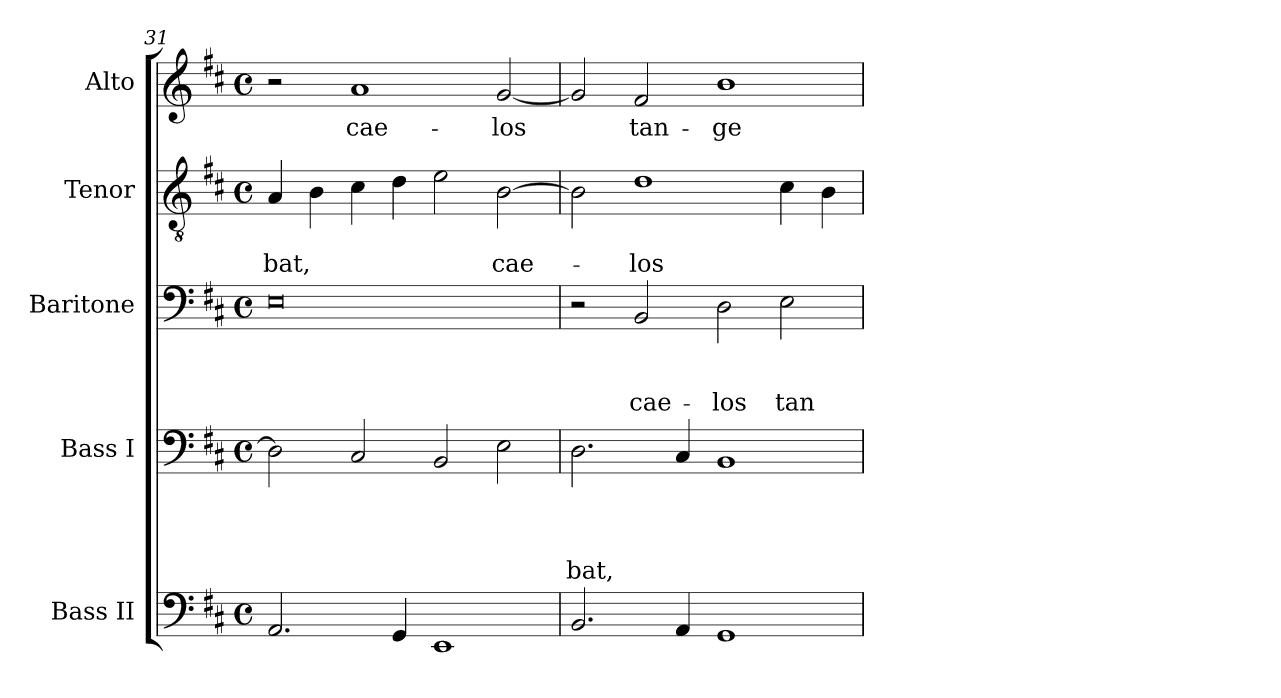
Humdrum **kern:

**kern	**kern	**text	**text	**text	**text	**kern	**text	**text	**text	**kern	**text	**text	**kern	**text
*part5	*part4	*part4	*part4	*part4	*part4	*part3	*part3	*part3	*part3	*part2	*part2	*part2	*part1	*part1
*staff5	*staff4	*staff4	*staff4	*staff4	*staff4	*staff3	*staff3	*staff3	*staff3	*staff2	*staff2	*staff2	*staff1	*staff1
*I"Bass II	*I"Bass I	*	*	*	*	*I"Baritone	*	*	*	*I"Tenor	*	*	*I"Alto	*
*clefF4	*clefF4	*	*	*	*	*clefF4	*	*	*	*clefGv2	*	*	*clefG2	*
*k[f#c#]	*k[f#c#]	*	*	*	*	*k[f#c#]	*	*	*	*k[f#c#]	*	*	*k[f#c#]	*
*D:	*D:	*	*	*	*	*D:	*	*	*	*D:	*	*	*D:	*
*M4/4	*M4/4	*	*	*	*	*M4/4	*	*	*	*M4/4	*	*	*M4/4	*
*met(c)	*met(c)	*	*	*	*	*met(c)	*	*	*	*met(c)	*	*	*met(c)	*
=31	=31	=31	=31	=31	=31	=31	=31	=31	=31	=31	=31	=31	=31	=31
!	!	!	!	!	!	!	!	!	!	!	!	!LO:LY:b	!	!
2.AA/	2D\]	.	.	.	.	0E	.	.	.	4A/	.	-bat,	2r	.
.	.	.	.	.	.	.	.	.	.	4B\	.	.	.	.
!	!	!	!	!	!	!	!	!	!	!	!	!	!	!LO:LY:b
.	2C#/	.	.	.	.	.	.	.	.	4c#\	.	.	1a	cae-
4GG/	.	.	.	.	.	.	.	.	.	4d\	.	.	.	.
1EE	2BB/	.	.	.	.	.	.	.	.	2e\	.	.	.	.
!	!	!	!	!	!	!	!	!	!	!	!	!LO:LY:b	!	!LO:LY:b
.	2E\	.	.	.	.	.	.	.	.	[<2B\	.	cae-	[<2g/	-los
!!LO:LB:g=z
=32	=32	=32	=32	=32	=32	=32	=32	=32	=32	=32	=32	=32	=32	=32
!	!	!	!	!	!LO:LY:b	!	!	!	!	!	!	!	!	!
2.BB/	2.D\	.	.	.	-bat,	2r	.	.	.	2B\]	.	.	2g/]	.
!	!	!	!	!	!	!	!	!	!LO:LY:b	!	!	!LO:LY:b	!	!LO:LY:b
.	.	.	.	.	.	2BB/	.	.	cae-	1d	.	-los	2f#/	tan-
4AA/	4C#/	.	.	.	.	.	.	.	.	.	.	.	.	.
!	!	!	!	!	!	!	!	!	!LO:LY:b	!	!	!	!	!LO:LY:b
1GG	1BB	.	.	.	.	2D\	.	.	-los	.	.	.	1b	-ge-
!	!	!	!	!	!	!	!	!	!LO:LY:b	!	!	!	!	!
.	.	.	.	.	.	2E\	.	.	tan-	4c#\	.	.	.	.
.	.	.	.	.	.	.	.	.	.	4B\	.	.	.	.
=	=	=	=	=	=	=	=	=	=	=	=	=	=	=
*-	*-	*-	*-	*-	*-	*-	*-	*-	*-	*-	*-	*-	*-	*-
